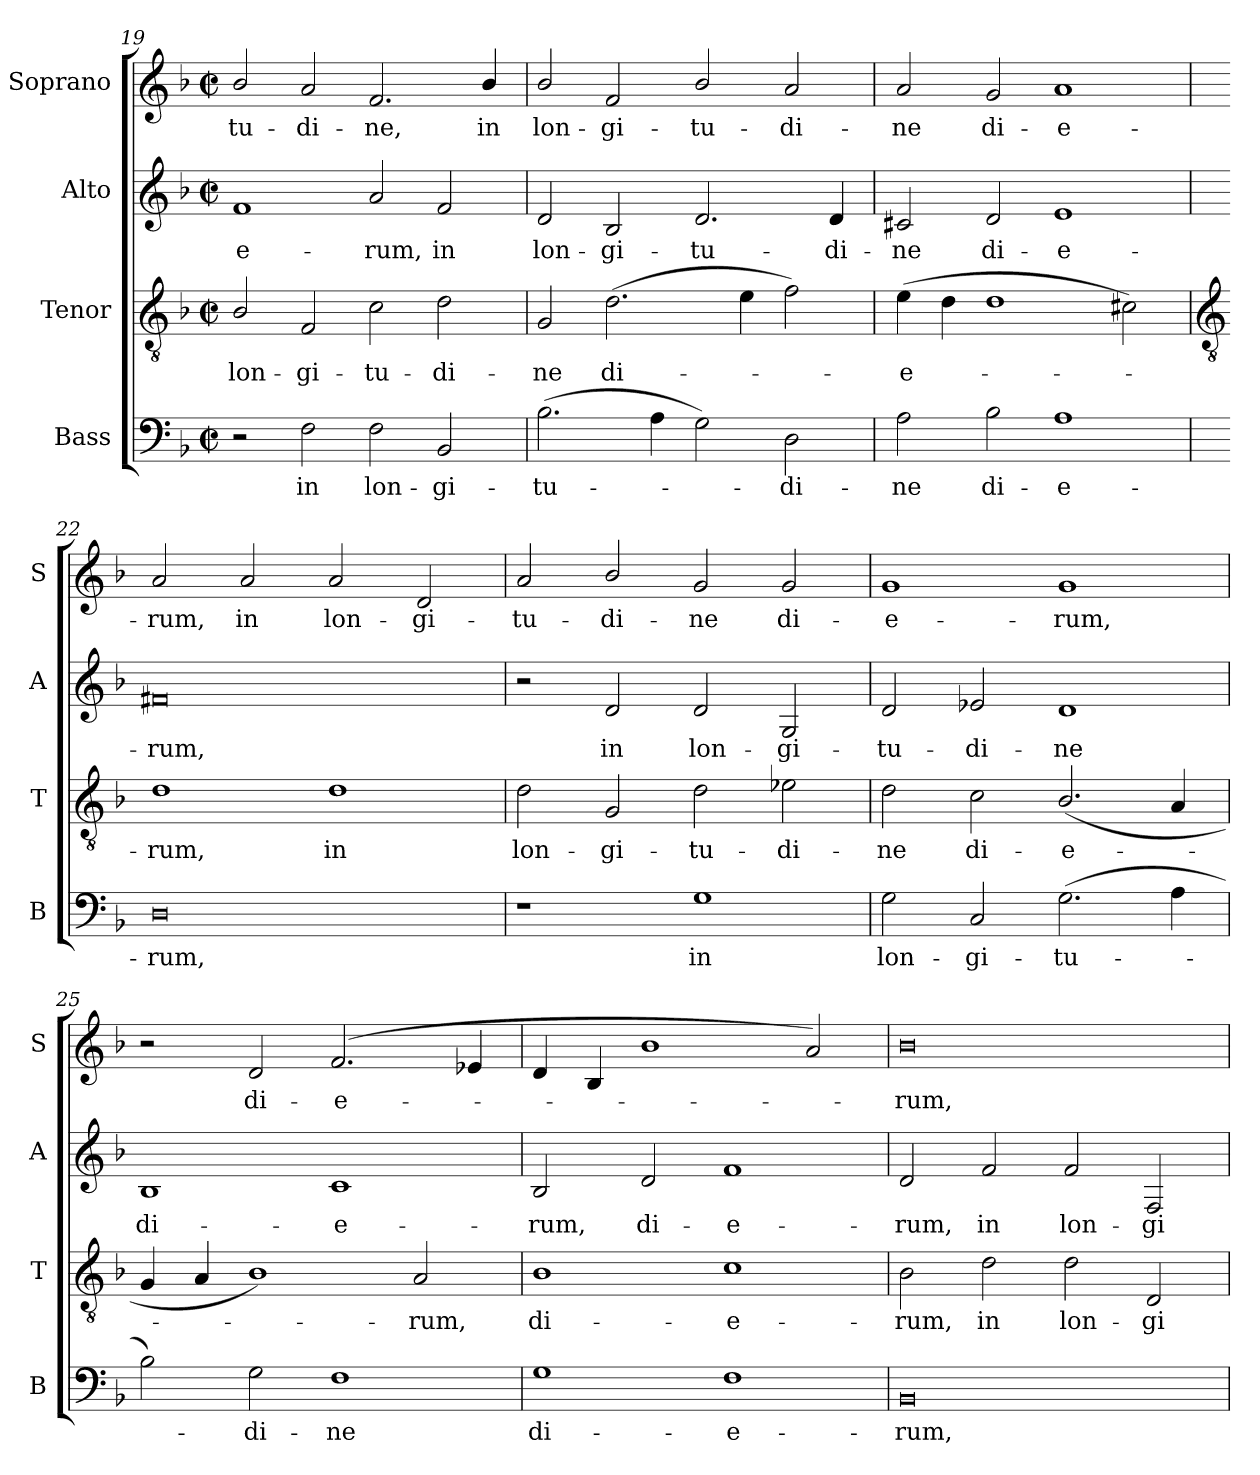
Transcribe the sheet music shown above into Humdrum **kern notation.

**kern	**text	**kern	**text	**kern	**text	**kern	**text
*part4	*part4	*part3	*part3	*part2	*part2	*part1	*part1
*staff4	*staff4	*staff3	*staff3	*staff2	*staff2	*staff1	*staff1
*I"Bass	*	*I"Tenor	*	*I"Alto	*	*I"Soprano	*
*I'B	*	*I'T	*	*I'A	*	*I'S	*
*clefF4	*	*clefGv2	*	*clefG2	*	*clefG2	*
*k[b-]	*	*k[b-]	*	*k[b-]	*	*k[b-]	*
*F:	*	*F:	*	*F:	*	*F:	*
*M4/2	*	*M4/2	*	*M4/2	*	*M4/2	*
*met(c|)	*	*met(c|)	*	*met(c|)	*	*met(c|)	*
=19	=19	=19	=19	=19	=19	=19	=19
!	!	!	!LO:LY:b	!	!LO:LY:b	!	!LO:LY:b
2r	.	2B-/	lon-	1f	-e-	2b-/	-tu-
!	!LO:LY:b	!	!LO:LY:b	!	!	!	!LO:LY:b
2F	in	2F	-gi-	.	.	2a	-di-
!	!LO:LY:b	!	!LO:LY:b	!	!LO:LY:b	!	!LO:LY:b
2F	lon-	2c	-tu-	2a	-rum,	2.f	-ne,
!	!LO:LY:b	!	!LO:LY:b	!	!LO:LY:b	!	!
2BB-	-gi-	2d	-di-	2f	in	.	.
!	!	!	!	!	!	!	!LO:LY:b
.	.	.	.	.	.	4b-/	in
=20	=20	=20	=20	=20	=20	=20	=20
!	!LO:LY:b	!	!LO:LY:b	!	!LO:LY:b	!	!LO:LY:b
(>2.B-	-tu-	2G	-ne	2d	lon-	2b-/	lon-
!	!	!	!LO:LY:b	!	!LO:LY:b	!	!LO:LY:b
.	.	(>2.d	di-	2B-	-gi-	2f	-gi-
4A	.	.	.	.	.	.	.
!	!	!	!	!	!LO:LY:b	!	!LO:LY:b
2G)	.	.	.	2.d	-tu-	2b-/	-tu-
.	.	4e	.	.	.	.	.
!	!LO:LY:b	!	!	!	!	!	!LO:LY:b
2D	di-	2f)	.	.	.	2a	-di-
!	!	!	!	!	!LO:LY:b	!	!
.	.	.	.	4d	-di-	.	.
=21	=21	=21	=21	=21	=21	=21	=21
!	!LO:LY:b	!	!LO:LY:b	!	!LO:LY:b	!	!LO:LY:b
2A	-ne	(>4e	e-	2c#X	-ne	2a	-ne
.	.	4d	.	.	.	.	.
!	!LO:LY:b	!	!	!	!LO:LY:b	!	!LO:LY:b
2B-	di-	1d	.	2d	di-	2g	di-
!	!LO:LY:b	!	!	!	!LO:LY:b	!	!LO:LY:b
1A	-e-	.	.	1e	-e-	1a	-e-
.	.	2c#X)	.	.	.	.	.
!!LO:LB:g=z
=22	=22	=22	=22	=22	=22	=22	=22
*	*	*clefGv2	*	*	*	*	*
!	!LO:LY:b	!	!LO:LY:b	!	!LO:LY:b	!	!LO:LY:b
0D	-rum,	1d	rum,	0f#X	-rum,	2a	-rum,
!	!	!	!	!	!	!	!LO:LY:b
.	.	.	.	.	.	2a	in
!	!	!	!LO:LY:b	!	!	!	!LO:LY:b
.	.	1d	in	.	.	2a	lon-
!	!	!	!	!	!	!	!LO:LY:b
.	.	.	.	.	.	2d	-gi-
=23	=23	=23	=23	=23	=23	=23	=23
!	!	!	!LO:LY:b	!	!	!	!LO:LY:b
1r	.	2d	lon-	2r	.	2a	-tu-
!	!	!	!LO:LY:b	!	!LO:LY:b	!	!LO:LY:b
.	.	2G	-gi-	2d	in	2b-/	-di-
!	!LO:LY:b	!	!LO:LY:b	!	!LO:LY:b	!	!LO:LY:b
1G	in	2d	-tu-	2d	lon-	2g	-ne
!	!	!	!LO:LY:b	!	!LO:LY:b	!	!LO:LY:b
.	.	2e-X	-di-	2G	-gi-	2g	di-
=24	=24	=24	=24	=24	=24	=24	=24
!	!LO:LY:b	!	!LO:LY:b	!	!LO:LY:b	!	!LO:LY:b
2G	lon-	2d	-ne	2d	-tu-	1g	-e-
!	!LO:LY:b	!	!LO:LY:b	!	!LO:LY:b	!	!
2C	-gi-	2c	di-	2e-X	-di-	.	.
!	!LO:LY:b	!	!LO:LY:b	!	!LO:LY:b	!	!LO:LY:b
(>2.G	-tu-	(<2.B-/	-e-	1d	-ne	1g	-rum,
4A	.	4A	.	.	.	.	.
=25	=25	=25	=25	=25	=25	=25	=25
!	!	!	!	!	!LO:LY:b	!	!
2B-)	.	4G	.	1B-	di-	2r	.
.	.	4A	.	.	.	.	.
!	!LO:LY:b	!	!	!	!	!	!LO:LY:b
2G	di-	1B-/)	.	.	.	2d	di-
!	!LO:LY:b	!	!	!	!LO:LY:b	!	!LO:LY:b
1F	-ne	.	.	1c	-e-	(<2.f	-e-
!	!	!	!LO:LY:b	!	!	!	!
.	.	2A	rum,	.	.	.	.
.	.	.	.	.	.	4e-X	.
=26	=26	=26	=26	=26	=26	=26	=26
!	!LO:LY:b	!	!LO:LY:b	!	!LO:LY:b	!	!
1G	di-	1B-	di-	2B-	-rum,	4d	.
.	.	.	.	.	.	4B-	.
!	!	!	!	!	!LO:LY:b	!	!
.	.	.	.	2d	di-	1b-	.
!	!LO:LY:b	!	!LO:LY:b	!	!LO:LY:b	!	!
1F	-e-	1c	-e-	1f	-e-	.	.
.	.	.	.	.	.	2a)	.
=27	=27	=27	=27	=27	=27	=27	=27
!	!LO:LY:b	!	!LO:LY:b	!	!LO:LY:b	!	!LO:LY:b
0BB-	-rum,	2B-	-rum,	2d	-rum,	0b-	rum,
!	!	!	!LO:LY:b	!	!LO:LY:b	!	!
.	.	2d	in	2f	in	.	.
!	!	!	!LO:LY:b	!	!LO:LY:b	!	!
.	.	2d	lon-	2f	lon-	.	.
!	!	!	!LO:LY:b	!	!LO:LY:b	!	!
.	.	2D	-gi-	2F	-gi-	.	.
=	=	=	=	=	=	=	=
*-	*-	*-	*-	*-	*-	*-	*-
